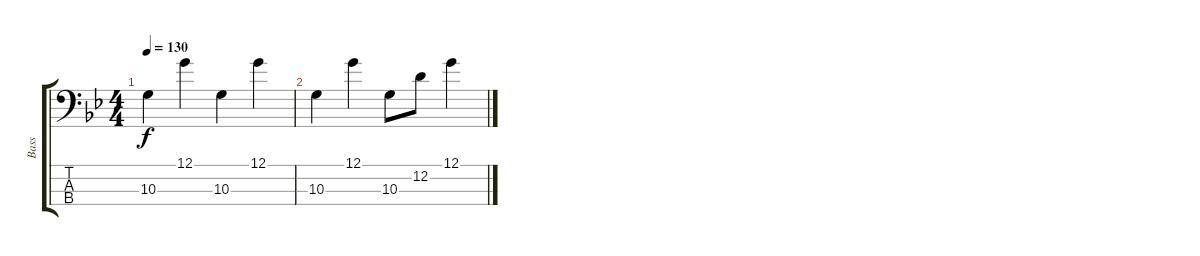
\track ("Bass" "Bass") {instrument electricbassfinger}
\staff {score tabs}
\tuning (G2 D2 A1 E1) {hide}
\ts (4 4)
\tempo 130
\clef f4
\ks gminor
10.3.4{dy f} 12.1.4 10.3.4 12.1.4 |
10.3.4 12.1.4 10.3.8 12.2.8 12.1.4
